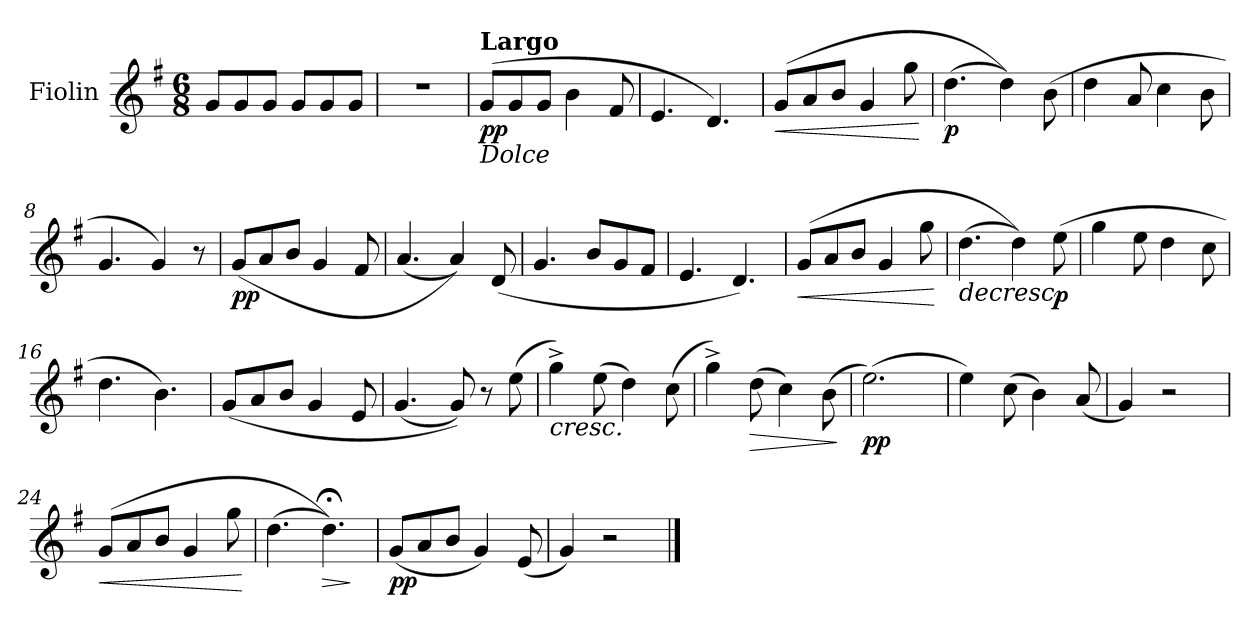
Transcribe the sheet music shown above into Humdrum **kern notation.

**kern	**dynam
*part1	*part1
*staff1	*staff1
*I"Fiolin	*
*I'Fio.	*
*clefG2	*
*k[f#]	*
*M6/8	*
*MM23	*
=1	=1
8g/L	.
8g/	.
8g/J	.
8g/L	.
8g/	.
8g/J	.
=2	=2
2.r	.
=3	=3
*MM45	*
!LO:TX:a:B:t=Largo	!
!LO:TX:b:i:t=Dolce	!
!	!LO:DY:b
(>8g/L	pp
8g/	.
8g/J	.
4b\	.
8f#/	.
=4	=4
4.e/	.
4.d/)	.
=5	=5
!	!LO:HP:b
(>8g/L	<
8a/	.
8b/J	.
4g/	.
8gg\	.
.	[
=6	=6
!	!LO:DY:b
(>4.dd\	p
4dd\))	.
(>8b\	.
=7	=7
4dd\	.
8a/	.
4cc\	.
8b\	.
=8	=8
4.g/	.
4g/)	.
8r	.
=9	=9
!	!LO:DY:b
(>8g/L	pp
8a/	.
8b/J	.
4g/	.
8f#/	.
=10	=10
(<4.a/	.
4a/))	.
(>8d/	.
!!LO:LB:g=z
=11	=11
4.g/	.
8b/L	.
8g/	.
8f#/J	.
=12	=12
4.e/	.
4.d/)	.
=13	=13
!	!LO:HP:b
(>8g/L	<
8a/	.
8b/J	.
4g/	.
8gg\	.
.	[
=14	=14
!	!LO:HP:b
(>4.dd\	>
4dd\))	.
!	!LO:DY:b
(>8ee\	p
.	]
=15	=15
4gg\	.
8ee\	.
4dd\	.
8cc\	.
=16	=16
4.dd\	.
4.b\)	.
=17	=17
(>8g/L	.
8a/	.
8b/J	.
4g/	.
8e/	.
=18	=18
(<4.g/	.
8g/))	.
8r	.
(>8ee\	.
=19	=19
!LO:TX:b:i:t=cresc.	!
4gg^\)	.
(>8ee\	.
4dd\)	.
(>8cc\	.
=20	=20
4gg^\)	.
!	!LO:HP:b
(>8dd\	>
4cc\)	.
(>8b\	.
.	]
!!LO:LB:g=z
=21	=21
!	!LO:DY:b
(>2.ee\)	pp
=22	=22
4ee\)	.
(>8cc\	.
4b\)	.
(<8a/	.
=23	=23
4g/)	.
2r	.
=24	=24
!	!LO:HP:b
(>8g/L	<
8a/	.
8b/J	.
4g/	.
8gg\	.
.	[
=25	=25
(>4.dd\	.
!	!LO:HP:b
4.dd;<\))	>
.	]
=26	=26
!	!LO:DY:b
(<8g/L	pp
8a/	.
8b/J	.
4g/)	.
(<8e/	.
=27	=27
4g/)	.
2r	.
==	==
*-	*-
